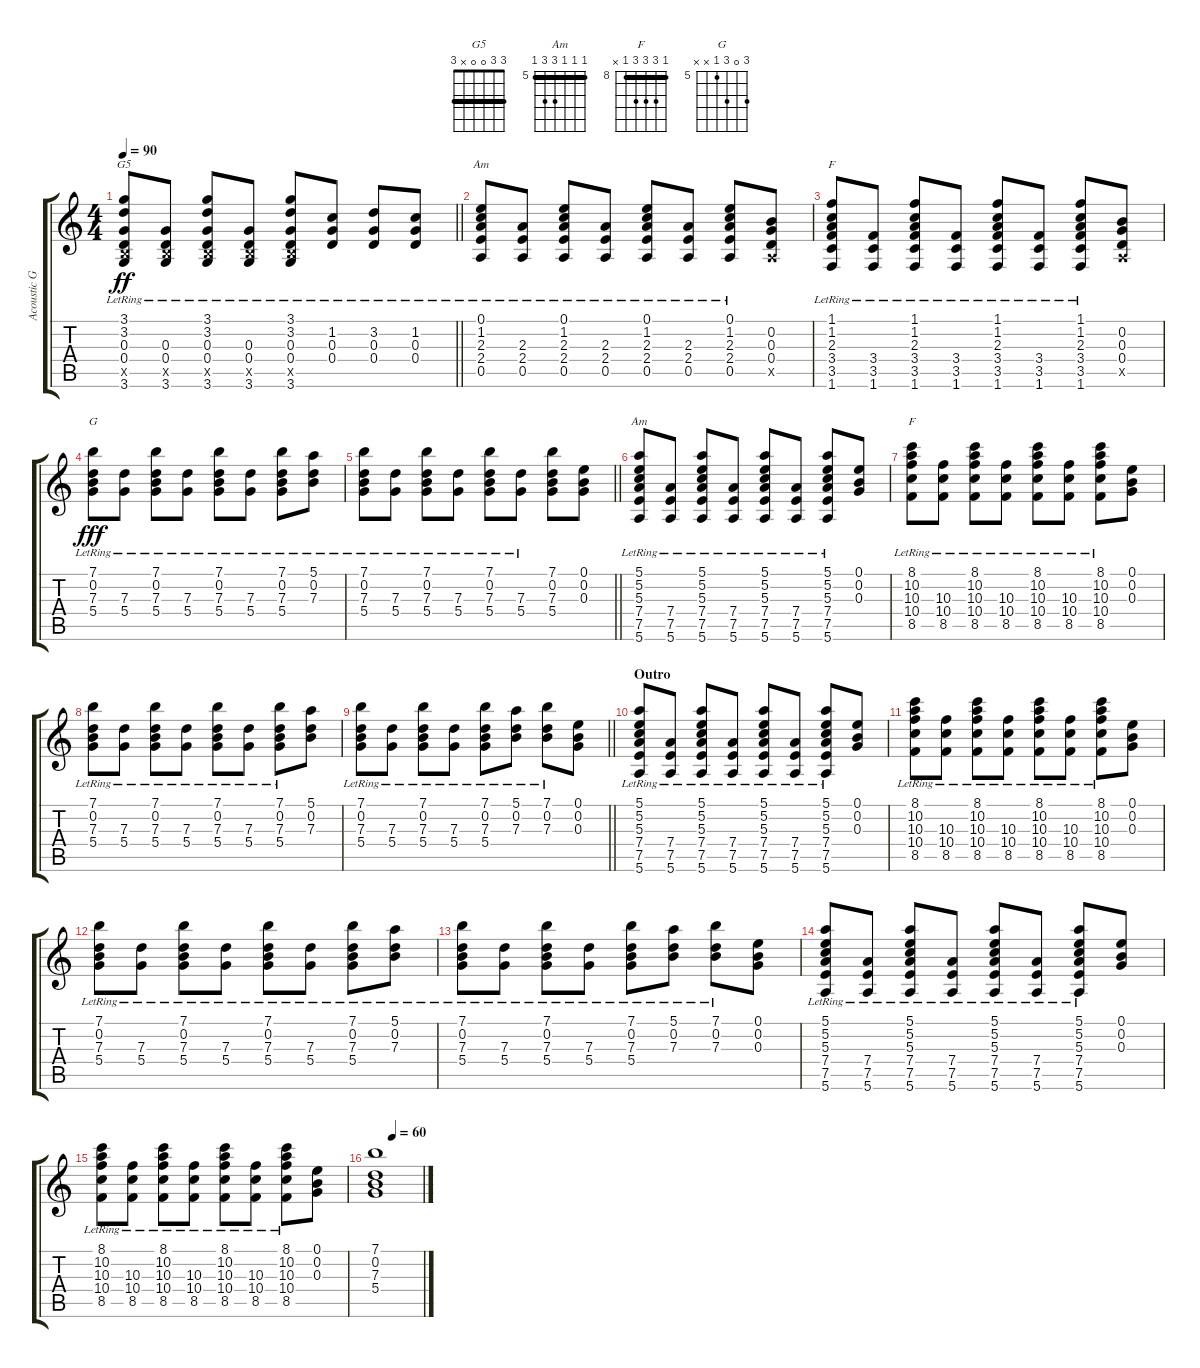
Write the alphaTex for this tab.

\track ("Acoustic Guitar 2" "Acoustic G") {instrument acousticguitarsteel}
\staff {score tabs}
\tuning (E4 B3 G3 D3 A2 E2) {hide}
\chord ("G5" 3 3 0 0 x 3) {barre 3}
\chord ("Am" 0 1 2 2 0 x)
\chord ("F" 1 1 2 3 3 1) {barre 1}
\chord ("G" 7 0 7 5 x x) {firstfret 5}
\chord ("Am" 5 5 5 7 7 5) {firstfret 5 barre 5}
\chord ("F" 8 10 10 10 8 x) {firstfret 8 barre 8}
\ts (4 4)
\tempo 90
\clef g2
\barLineRight lightlight
\ks c
(3.1{lr} 3.2{lr} 0.3{lr} 0.4{lr} 2.5{x} 3.6{lr}).8{ch "G5" dy ff} (0.3{lr} 0.4{lr} 2.5{x} 3.6{lr}).8 (3.1{lr} 3.2{lr} 0.3{lr} 0.4{lr} 2.5{x} 3.6{lr}).8 (0.3{lr} 0.4{lr} 2.5{x} 3.6{lr}).8 (3.1{lr} 3.2{lr} 0.3{lr} 0.4{lr} 2.5{x} 3.6{lr}).8 (1.2{lr} 0.3{lr} 0.4{lr}).8 (3.2{lr} 0.3{lr} 0.4{lr}).8 (1.2{lr} 0.3{lr} 0.4{lr}).8 |
(0.1{lr} 1.2{lr} 2.3{lr} 2.4{lr} 0.5{lr}).8{ch "Am"} (2.3{lr} 2.4{lr} 0.5{lr}).8 (0.1{lr} 1.2{lr} 2.3{lr} 2.4{lr} 0.5{lr}).8 (2.3{lr} 2.4{lr} 0.5{lr}).8 (0.1{lr} 1.2{lr} 2.3{lr} 2.4{lr} 0.5{lr}).8 (2.3{lr} 2.4{lr} 0.5{lr}).8 (0.1{lr} 1.2{lr} 2.3{lr} 2.4{lr} 0.5{lr}).8 (0.2 0.3 0.4 0.5{x}).8 |
(1.1{lr} 1.2{lr} 2.3{lr} 3.4{lr} 3.5{lr} 1.6{lr}).8{ch "F"} (3.4{lr} 3.5{lr} 1.6{lr}).8 (1.1{lr} 1.2{lr} 2.3{lr} 3.4{lr} 3.5{lr} 1.6{lr}).8 (3.4{lr} 3.5{lr} 1.6{lr}).8 (1.1{lr} 1.2{lr} 2.3{lr} 3.4{lr} 3.5{lr} 1.6{lr}).8 (3.4{lr} 3.5{lr} 1.6{lr}).8 (1.1{lr} 1.2{lr} 2.3{lr} 3.4{lr} 3.5{lr} 1.6{lr}).8 (0.2 0.3 0.4 0.5{x}).8 |
(7.1{lr} 0.2{lr} 7.3{lr} 5.4{lr}).8{ch "G" dy fff} (7.3{lr} 5.4{lr}).8 (7.1{lr} 0.2{lr} 7.3{lr} 5.4{lr}).8 (7.3{lr} 5.4{lr}).8 (7.1{lr} 0.2{lr} 7.3{lr} 5.4{lr}).8 (7.3{lr} 5.4{lr}).8 (7.1{lr} 0.2{lr} 7.3{lr} 5.4{lr}).8 (5.1{lr} 0.2{lr} 7.3{lr}).8 |
\barLineRight lightlight
(7.1{lr} 0.2{lr} 7.3{lr} 5.4{lr}).8 (7.3{lr} 5.4{lr}).8 (7.1{lr} 0.2{lr} 7.3{lr} 5.4{lr}).8 (7.3{lr} 5.4{lr}).8 (7.1{lr} 0.2{lr} 7.3{lr} 5.4{lr}).8 (7.3{lr} 5.4{lr}).8 (7.1 0.2 7.3 5.4).8 (0.1 0.2 0.3).8 |
(5.1{lr} 5.2{lr} 5.3{lr} 7.4{lr} 7.5{lr} 5.6{lr}).8{ch "Am"} (7.4{lr} 7.5{lr} 5.6{lr}).8 (5.1{lr} 5.2{lr} 5.3{lr} 7.4{lr} 7.5{lr} 5.6{lr}).8 (7.4{lr} 7.5{lr} 5.6{lr}).8 (5.1{lr} 5.2{lr} 5.3{lr} 7.4{lr} 7.5{lr} 5.6{lr}).8 (7.4{lr} 7.5{lr} 5.6{lr}).8 (5.1{lr} 5.2{lr} 5.3{lr} 7.4{lr} 7.5{lr} 5.6{lr}).8 (0.1 0.2 0.3).8 |
(8.1{lr} 10.2{lr} 10.3{lr} 10.4{lr} 8.5{lr}).8{ch "F"} (10.3{lr} 10.4{lr} 8.5{lr}).8 (8.1{lr} 10.2{lr} 10.3{lr} 10.4{lr} 8.5{lr}).8 (10.3{lr} 10.4{lr} 8.5{lr}).8 (8.1{lr} 10.2{lr} 10.3{lr} 10.4{lr} 8.5{lr}).8 (10.3{lr} 10.4{lr} 8.5{lr}).8 (8.1{lr} 10.2{lr} 10.3{lr} 10.4{lr} 8.5{lr}).8 (0.1 0.2 0.3).8 |
(7.1{lr} 0.2{lr} 7.3{lr} 5.4{lr}).8 (7.3{lr} 5.4{lr}).8 (7.1{lr} 0.2{lr} 7.3{lr} 5.4{lr}).8 (7.3{lr} 5.4{lr}).8 (7.1{lr} 0.2{lr} 7.3{lr} 5.4{lr}).8 (7.3{lr} 5.4{lr}).8 (7.1{lr} 0.2{lr} 7.3{lr} 5.4{lr}).8 (5.1 0.2 7.3).8 |
\barLineRight lightlight
(7.1{lr} 0.2{lr} 7.3{lr} 5.4{lr}).8 (7.3{lr} 5.4{lr}).8 (7.1{lr} 0.2{lr} 7.3{lr} 5.4{lr}).8 (7.3{lr} 5.4{lr}).8 (7.1{lr} 0.2{lr} 7.3{lr} 5.4{lr}).8 (5.1{lr} 0.2{lr} 7.3{lr}).8 (7.1{lr} 0.2{lr} 7.3{lr}).8 (0.1 0.2 0.3).8 |
\section ("" "Outro")
(5.1{lr} 5.2{lr} 5.3{lr} 7.4{lr} 7.5{lr} 5.6{lr}).8 (7.4{lr} 7.5{lr} 5.6{lr}).8 (5.1{lr} 5.2{lr} 5.3{lr} 7.4{lr} 7.5{lr} 5.6{lr}).8 (7.4{lr} 7.5{lr} 5.6{lr}).8 (5.1{lr} 5.2{lr} 5.3{lr} 7.4{lr} 7.5{lr} 5.6{lr}).8 (7.4{lr} 7.5{lr} 5.6{lr}).8 (5.1{lr} 5.2{lr} 5.3{lr} 7.4{lr} 7.5{lr} 5.6{lr}).8 (0.1 0.2 0.3).8 |
(8.1{lr} 10.2{lr} 10.3{lr} 10.4{lr} 8.5{lr}).8 (10.3{lr} 10.4{lr} 8.5{lr}).8 (8.1{lr} 10.2{lr} 10.3{lr} 10.4{lr} 8.5{lr}).8 (10.3{lr} 10.4{lr} 8.5{lr}).8 (8.1{lr} 10.2{lr} 10.3{lr} 10.4{lr} 8.5{lr}).8 (10.3{lr} 10.4{lr} 8.5{lr}).8 (8.1{lr} 10.2{lr} 10.3{lr} 10.4{lr} 8.5{lr}).8 (0.1 0.2 0.3).8 |
(7.1{lr} 0.2{lr} 7.3{lr} 5.4{lr}).8 (7.3{lr} 5.4{lr}).8 (7.1{lr} 0.2{lr} 7.3{lr} 5.4{lr}).8 (7.3{lr} 5.4{lr}).8 (7.1{lr} 0.2{lr} 7.3{lr} 5.4{lr}).8 (7.3{lr} 5.4{lr}).8 (7.1{lr} 0.2{lr} 7.3{lr} 5.4{lr}).8 (5.1{lr} 0.2{lr} 7.3{lr}).8 |
(7.1{lr} 0.2{lr} 7.3{lr} 5.4{lr}).8 (7.3{lr} 5.4{lr}).8 (7.1{lr} 0.2{lr} 7.3{lr} 5.4{lr}).8 (7.3{lr} 5.4{lr}).8 (7.1{lr} 0.2{lr} 7.3{lr} 5.4{lr}).8 (5.1{lr} 0.2{lr} 7.3{lr}).8 (7.1{lr} 0.2{lr} 7.3{lr}).8 (0.1 0.2 0.3).8 |
(5.1{lr} 5.2{lr} 5.3{lr} 7.4{lr} 7.5{lr} 5.6{lr}).8 (7.4{lr} 7.5{lr} 5.6{lr}).8 (5.1{lr} 5.2{lr} 5.3{lr} 7.4{lr} 7.5{lr} 5.6{lr}).8 (7.4{lr} 7.5{lr} 5.6{lr}).8 (5.1{lr} 5.2{lr} 5.3{lr} 7.4{lr} 7.5{lr} 5.6{lr}).8 (7.4{lr} 7.5{lr} 5.6{lr}).8 (5.1{lr} 5.2{lr} 5.3{lr} 7.4{lr} 7.5{lr} 5.6{lr}).8 (0.1 0.2 0.3).8 |
(8.1{lr} 10.2{lr} 10.3{lr} 10.4{lr} 8.5{lr}).8 (10.3{lr} 10.4{lr} 8.5{lr}).8 (8.1{lr} 10.2{lr} 10.3{lr} 10.4{lr} 8.5{lr}).8 (10.3{lr} 10.4{lr} 8.5{lr}).8 (8.1{lr} 10.2{lr} 10.3{lr} 10.4{lr} 8.5{lr}).8 (10.3{lr} 10.4{lr} 8.5{lr}).8 (8.1{lr} 10.2{lr} 10.3{lr} 10.4{lr} 8.5{lr}).8 (0.1 0.2 0.3).8 |
\tempo (60 0.375)
(7.1 0.2 7.3 5.4).1
